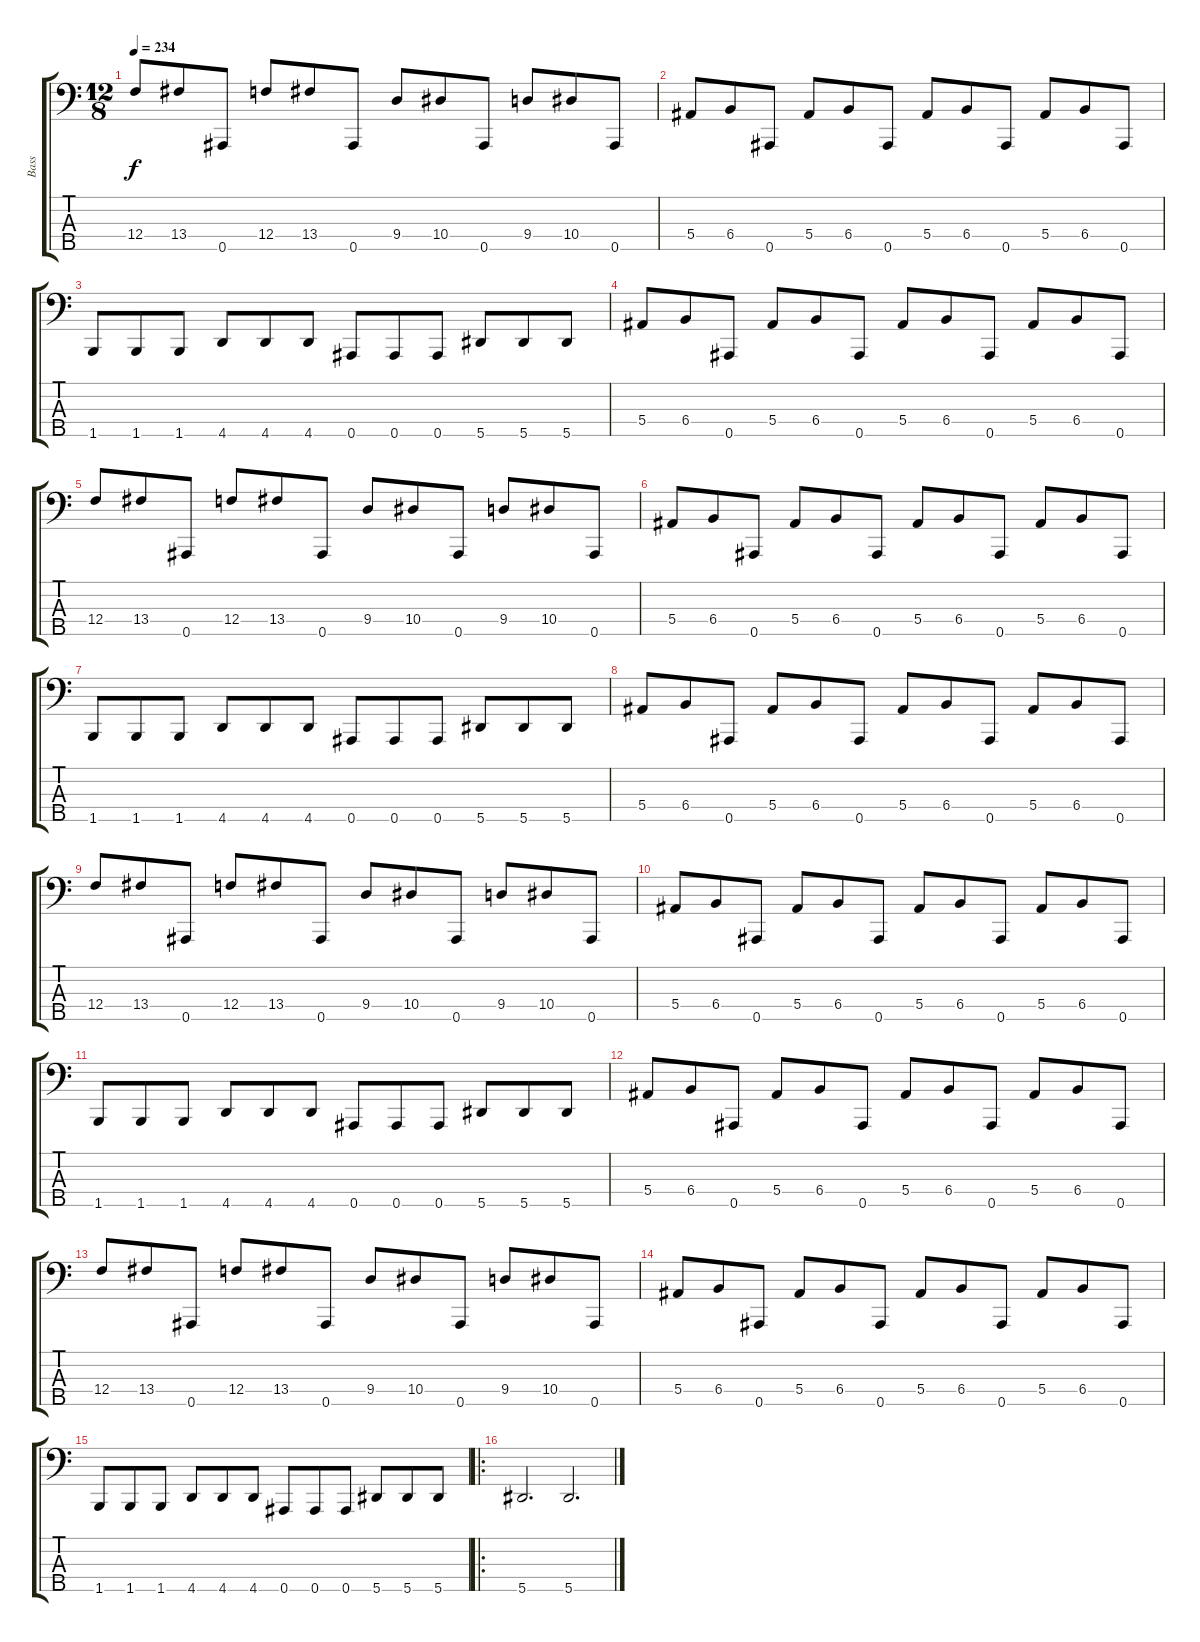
\track ("Bass" "Bass") {instrument electricbassfinger}
\staff {score tabs}
\tuning (Ab2 Eb2 Bb1 F1 Bb0) {hide}
\ts (12 8)
\tempo 234
\clef f4
\ks c
12.4.8{dy f} 13.4.8 0.5.8 12.4.8 13.4.8 0.5.8 9.4.8 10.4.8 0.5.8 9.4.8 10.4.8 0.5.8 |
5.4.8 6.4.8 0.5.8 5.4.8 6.4.8 0.5.8 5.4.8 6.4.8 0.5.8 5.4.8 6.4.8 0.5.8 |
1.5.8 1.5.8 1.5.8 4.5.8 4.5.8 4.5.8 0.5.8 0.5.8 0.5.8 5.5.8 5.5.8 5.5.8 |
5.4.8 6.4.8 0.5.8 5.4.8 6.4.8 0.5.8 5.4.8 6.4.8 0.5.8 5.4.8 6.4.8 0.5.8 |
12.4.8 13.4.8 0.5.8 12.4.8 13.4.8 0.5.8 9.4.8 10.4.8 0.5.8 9.4.8 10.4.8 0.5.8 |
5.4.8 6.4.8 0.5.8 5.4.8 6.4.8 0.5.8 5.4.8 6.4.8 0.5.8 5.4.8 6.4.8 0.5.8 |
1.5.8 1.5.8 1.5.8 4.5.8 4.5.8 4.5.8 0.5.8 0.5.8 0.5.8 5.5.8 5.5.8 5.5.8 |
5.4.8 6.4.8 0.5.8 5.4.8 6.4.8 0.5.8 5.4.8 6.4.8 0.5.8 5.4.8 6.4.8 0.5.8 |
12.4.8 13.4.8 0.5.8 12.4.8 13.4.8 0.5.8 9.4.8 10.4.8 0.5.8 9.4.8 10.4.8 0.5.8 |
5.4.8 6.4.8 0.5.8 5.4.8 6.4.8 0.5.8 5.4.8 6.4.8 0.5.8 5.4.8 6.4.8 0.5.8 |
1.5.8 1.5.8 1.5.8 4.5.8 4.5.8 4.5.8 0.5.8 0.5.8 0.5.8 5.5.8 5.5.8 5.5.8 |
5.4.8 6.4.8 0.5.8 5.4.8 6.4.8 0.5.8 5.4.8 6.4.8 0.5.8 5.4.8 6.4.8 0.5.8 |
12.4.8 13.4.8 0.5.8 12.4.8 13.4.8 0.5.8 9.4.8 10.4.8 0.5.8 9.4.8 10.4.8 0.5.8 |
5.4.8 6.4.8 0.5.8 5.4.8 6.4.8 0.5.8 5.4.8 6.4.8 0.5.8 5.4.8 6.4.8 0.5.8 |
1.5.8 1.5.8 1.5.8 4.5.8 4.5.8 4.5.8 0.5.8 0.5.8 0.5.8 5.5.8 5.5.8 5.5.8 |
\ro
5.5.2{d} 5.5.2{d}
